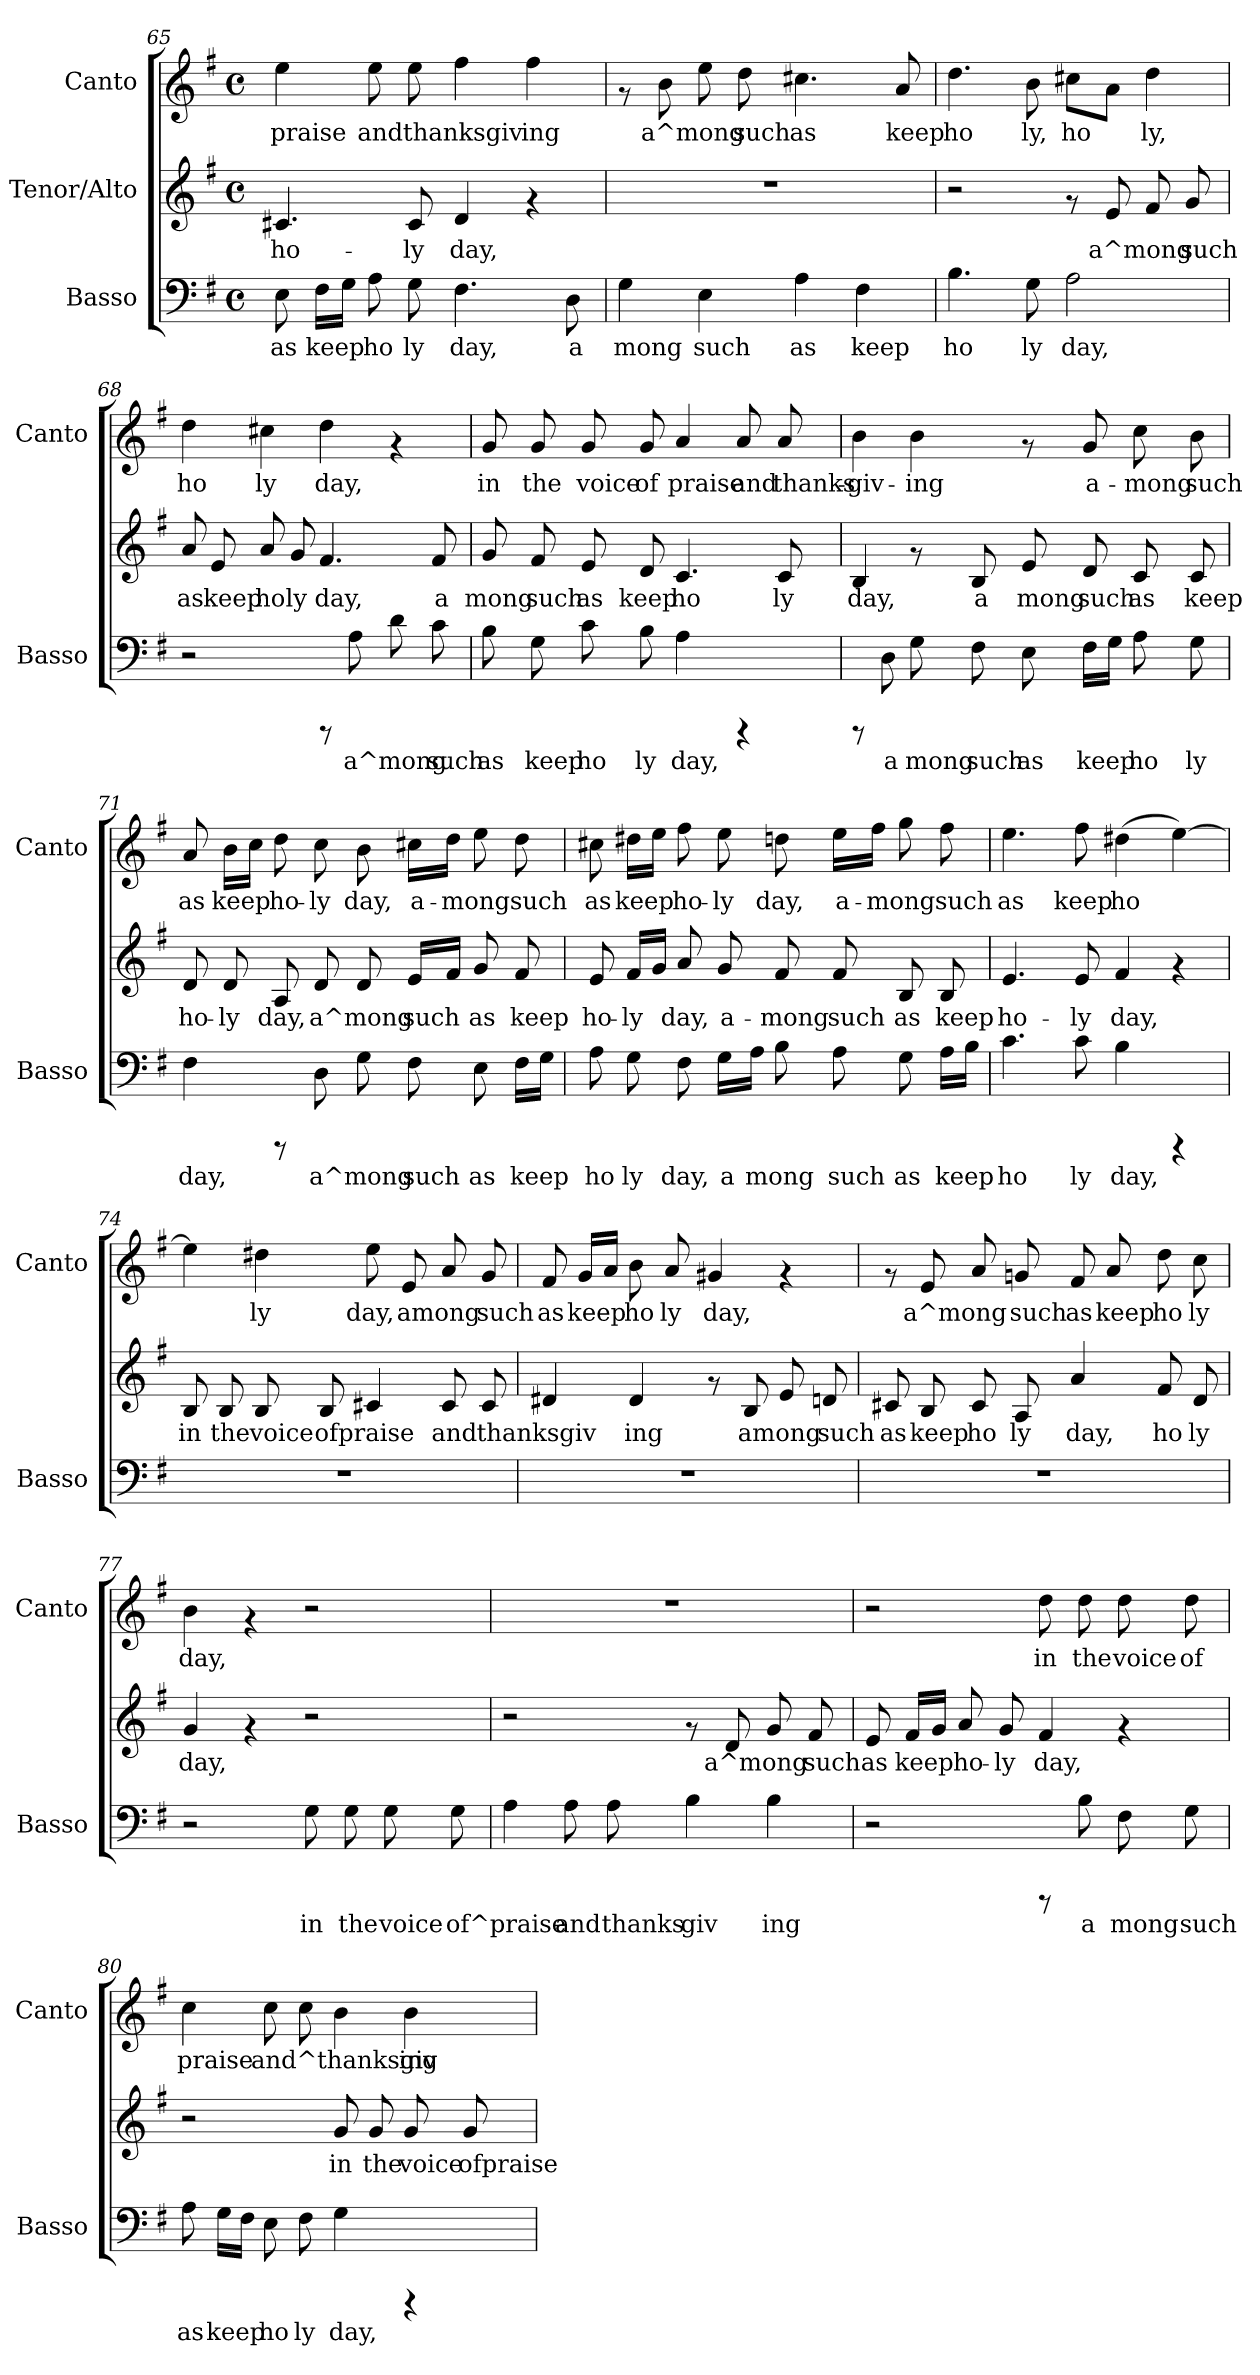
**kern	**text	**kern	**text	**kern	**text
*part3	*part3	*part2	*part2	*part1	*part1
*staff3	*staff3	*staff2	*staff2	*staff1	*staff1
*I"Basso	*	*I"Tenor/Alto	*	*I"Canto	*
*I'Basso	*	*	*	*I'Canto	*
*clefF4	*	*clefG2	*	*clefG2	*
*k[f#]	*	*k[f#]	*	*k[f#]	*
*G:	*	*G:	*	*G:	*
*M4/4	*	*M4/4	*	*M4/4	*
*met(c)	*	*met(c)	*	*met(c)	*
=65	=65	=65	=65	=65	=65
!	!LO:LY:b:cj	!	!LO:LY:b:cj	!	!LO:LY:b:cj
8E\	as	4.c#X/	ho-	4ee\	praise
!	!LO:LY:b:cj	!	!	!	!
16F#\L	keep	.	.	.	.
!	!LO:LY:b:cj	!	!	!	!
16G\J	.	.	.	.	.
!	!LO:LY:b:cj	!	!	!	!LO:LY:b:cj
8A\	ho	.	.	8ee\	and
!	!LO:LY:b:cj	!	!LO:LY:b:cj	!	!LO:LY:b:cj
8G\	ly	8c#/	-ly	8ee\	thanksgiv-
!	!LO:LY:b:cj	!	!LO:LY:b:cj	!	!LO:LY:b:cj
4.F#\	day,	4d/	day,	4ff#\	--
!	!	!	!	!	!LO:LY:b:cj
.	.	4rf	.	4ff#\	-ing
!	!LO:LY:b:cj	!	!	!	!
8D\	a	.	.	.	.
!!LO:LB:g=z
=66	=66	=66	=66	=66	=66
!	!LO:LY:b:cj	!	!	!	!
4G\	mong	1r	.	8rf	.
!	!	!	!	!	!LO:LY:b:cj
.	.	.	.	8b\	a^mong
!	!LO:LY:b:cj	!	!	!	!LO:LY:b:cj
4E\	such	.	.	8ee\	.
!	!	!	!	!	!LO:LY:b:cj
.	.	.	.	8dd\	such
!	!LO:LY:b:cj	!	!	!	!LO:LY:b:cj
4A\	as	.	.	4.cc#X\	as
!	!LO:LY:b:cj	!	!	!	!
4F#\	keep	.	.	.	.
!	!	!	!	!	!LO:LY:b:cj
.	.	.	.	8a/	keep
=67	=67	=67	=67	=67	=67
!	!LO:LY:b:cj	!	!	!	!LO:LY:b:cj
4.B\	ho	2r	.	4.dd\	ho
!	!LO:LY:b:cj	!	!	!	!LO:LY:b:cj
8G\	ly	.	.	8b\	ly,
!	!LO:LY:b:cj	!	!	!	!LO:LY:b:cj
2A\	day,	8rf	.	8cc#X\L	ho
!	!	!	!LO:LY:b:cj	!	!LO:LY:b:cj
.	.	8e/	a^mong	8a\J	.
!	!	!	!LO:LY:b:cj	!	!LO:LY:b:cj
.	.	8f#/	.	4dd\	ly,
!	!	!	!LO:LY:b:cj	!	!
.	.	8g/	such	.	.
=68	=68	=68	=68	=68	=68
!	!	!	!LO:LY:b:cj	!	!LO:LY:b:cj
2r	.	8a/	as	4dd\	ho
!	!	!	!LO:LY:b:cj	!	!
.	.	8e/	keep	.	.
!	!	!	!LO:LY:b:cj	!	!LO:LY:b:cj
.	.	8a/	ho	4cc#X\	ly
!	!	!	!LO:LY:b:cj	!	!
.	.	8g/	ly	.	.
!	!	!	!LO:LY:b:cj	!	!LO:LY:b:cj
8rCCC	.	4.f#/	day,	4dd\	day,
!	!LO:LY:b:cj	!	!	!	!
8A\	a^mong	.	.	.	.
!	!LO:LY:b:cj	!	!	!	!
8d\	.	.	.	4rf	.
!	!LO:LY:b:cj	!	!LO:LY:b:cj	!	!
8c\	such	8f#/	a	.	.
!!LO:LB:g=z
=69	=69	=69	=69	=69	=69
!	!LO:LY:b:cj	!	!LO:LY:b:cj	!	!LO:LY:b:cj
8B\	as	8g/	mong	8g/	in
!	!LO:LY:b:cj	!	!LO:LY:b:cj	!	!LO:LY:b:cj
8G\	keep	8f#/	such	8g/	the
!	!LO:LY:b:cj	!	!LO:LY:b:cj	!	!LO:LY:b:cj
8c\	ho	8e/	as	8g/	voice
!	!LO:LY:b:cj	!	!LO:LY:b:cj	!	!LO:LY:b:cj
8B\	ly	8d/	keep	8g/	of
!	!LO:LY:b:cj	!	!LO:LY:b:cj	!	!LO:LY:b:cj
4A\	day,	4.c/	ho	4a/	praise
!	!	!	!	!	!LO:LY:b:cj
4rCCC	.	.	.	8a/	and
!	!	!	!LO:LY:b:cj	!	!LO:LY:b:cj
.	.	8c/	ly	8a/	thanks-
=70	=70	=70	=70	=70	=70
!	!	!	!LO:LY:b:cj	!	!LO:LY:b:cj
8rCCC	.	4B/	day,	4b\	-giv-
!	!LO:LY:b:cj	!	!	!	!
8D\	a	.	.	.	.
!	!LO:LY:b:cj	!	!	!	!LO:LY:b:cj
8G\	mong	8rf	.	4b\	-ing
!	!LO:LY:b:cj	!	!LO:LY:b:cj	!	!
8F#\	such	8B/	a	.	.
!	!LO:LY:b:cj	!	!LO:LY:b:cj	!	!
8E\	as	8e/	mong	8rf	.
!	!LO:LY:b:cj	!	!LO:LY:b:cj	!	!LO:LY:b:cj
16F#\L	keep	8d/	such	8g/	a-
!	!LO:LY:b:cj	!	!	!	!
16G\J	.	.	.	.	.
!	!LO:LY:b:cj	!	!LO:LY:b:cj	!	!LO:LY:b:cj
8A\	ho	8c/	as	8cc\	-mong
!	!LO:LY:b:cj	!	!LO:LY:b:cj	!	!LO:LY:b:cj
8G\	ly	8c/	keep	8b\	such
!!LO:LB:g=z
=71	=71	=71	=71	=71	=71
!	!LO:LY:b:cj	!	!LO:LY:b:cj	!	!LO:LY:b:cj
4F#\	day,	8d/	ho-	8a/	as
!	!	!	!LO:LY:b:cj	!	!LO:LY:b:cj
.	.	8d/	-ly	16b\L	keep
!	!	!	!	!	!LO:LY:b:cj
.	.	.	.	16cc\J	.
!	!	!	!LO:LY:b:cj	!	!LO:LY:b:cj
8rCCC	.	8A/	day,	8dd\	ho-
!	!LO:LY:b:cj	!	!LO:LY:b:cj	!	!LO:LY:b:cj
8D\	a^mong	8d/	a^mong	8cc\	-ly
!	!LO:LY:b:cj	!	!LO:LY:b:cj	!	!LO:LY:b:cj
8G\	.	8d/	.	8b\	day,
!	!LO:LY:b:cj	!	!LO:LY:b:cj	!	!LO:LY:b:cj
8F#\	such	16e/L	such	16cc#X\L	a-
!	!	!	!LO:LY:b:cj	!	!LO:LY:b:cj
.	.	16f#/J	.	16dd\J	-mong
!	!LO:LY:b:cj	!	!LO:LY:b:cj	!	!LO:LY:b:cj
8E\	as	8g/	as	8ee\	.
!	!LO:LY:b:cj	!	!LO:LY:b:cj	!	!LO:LY:b:cj
16F#\L	keep	8f#/	keep	8dd\	such
!	!LO:LY:b:cj	!	!	!	!
16G\J	.	.	.	.	.
=72	=72	=72	=72	=72	=72
!	!LO:LY:b:cj	!	!LO:LY:b:cj	!	!LO:LY:b:cj
8A\	ho	8e/	ho-	8cc#X\	as
!	!LO:LY:b:cj	!	!LO:LY:b:cj	!	!LO:LY:b:cj
8G\	ly	16f#/L	-ly	16dd#X\L	keep
!	!	!	!LO:LY:b:cj	!	!LO:LY:b:cj
.	.	16g/J	.	16ee\J	.
!	!LO:LY:b:cj	!	!LO:LY:b:cj	!	!LO:LY:b:cj
8F#\	day,	8a/	day,	8ff#\	ho-
!	!LO:LY:b:cj	!	!LO:LY:b:cj	!	!LO:LY:b:cj
16G\L	a	8g/	a-	8ee\	-ly
!	!LO:LY:b:cj	!	!	!	!
16A\J	mong	.	.	.	.
!	!LO:LY:b:cj	!	!LO:LY:b:cj	!	!LO:LY:b:cj
8B\	.	8f#/	-mong	8ddn\	day,
!	!LO:LY:b:cj	!	!LO:LY:b:cj	!	!LO:LY:b:cj
8A\	such	8f#/	such	16ee\L	a-
!	!	!	!	!	!LO:LY:b:cj
.	.	.	.	16ff#\J	-mong
!	!LO:LY:b:cj	!	!LO:LY:b:cj	!	!LO:LY:b:cj
8G\	as	8B/	as	8gg\	.
!	!LO:LY:b:cj	!	!LO:LY:b:cj	!	!LO:LY:b:cj
16A\L	keep	8B/	keep	8ff#\	such
!	!LO:LY:b:cj	!	!	!	!
16B\J	.	.	.	.	.
=73	=73	=73	=73	=73	=73
!	!LO:LY:b:cj	!	!LO:LY:b:cj	!	!LO:LY:b:cj
4.c\	ho	4.e/	ho-	4.ee\	as
!	!LO:LY:b:cj	!	!LO:LY:b:cj	!	!LO:LY:b:cj
8c\	ly	8e/	-ly	8ff#\	keep
!	!LO:LY:b:cj	!	!LO:LY:b:cj	!	!LO:LY:b:cj
4B\	day,	4f#/	day,	(>4dd#X\	ho-
!	!	!	!	!	!LO:LY:b:cj
4rCCC	.	4rf	.	[<4ee\)	--
!!LO:LB:g=z
=74	=74	=74	=74	=74	=74
!	!	!	!LO:LY:b:cj	!	!LO:LY:b:cj
1r	.	8B/	in	4ee\]	--
!	!	!	!LO:LY:b:cj	!	!
.	.	8B/	the	.	.
!	!	!	!LO:LY:b:cj	!	!LO:LY:b:cj
.	.	8B/	voice	4dd#X\	-ly
!	!	!	!LO:LY:b:cj	!	!
.	.	8B/	ofpraise	.	.
!	!	!	!LO:LY:b:cj	!	!LO:LY:b:cj
.	.	4c#X/	.	8ee\	day,
!	!	!	!	!	!LO:LY:b:cj
.	.	.	.	8e/	among
!	!	!	!LO:LY:b:cj	!	!LO:LY:b:cj
.	.	8c#/	and	8a/	.
!	!	!	!LO:LY:b:cj	!	!LO:LY:b:cj
.	.	8c#/	thanksgiv	8g/	such
=75	=75	=75	=75	=75	=75
!	!	!	!LO:LY:b:cj	!	!LO:LY:b:cj
1r	.	4d#X/	.	8f#/	as
!	!	!	!	!	!LO:LY:b:cj
.	.	.	.	16g/L	keep
!	!	!	!	!	!LO:LY:b:cj
.	.	.	.	16a/J	.
!	!	!	!LO:LY:b:cj	!	!LO:LY:b:cj
.	.	4d#/	ing	8b\	ho
!	!	!	!	!	!LO:LY:b:cj
.	.	.	.	8a/	ly
!	!	!	!	!	!LO:LY:b:cj
.	.	8rf	.	4g#X/	day,
!	!	!	!LO:LY:b:cj	!	!
.	.	8B/	among	.	.
!	!	!	!LO:LY:b:cj	!	!
.	.	8e/	.	4rf	.
!	!	!	!LO:LY:b:cj	!	!
.	.	8dn/	such	.	.
=76	=76	=76	=76	=76	=76
!	!	!	!LO:LY:b:cj	!	!
1r	.	8c#X/	as	8rf	.
!	!	!	!LO:LY:b:cj	!	!LO:LY:b:cj
.	.	8B/	keep	8e/	a^mong
!	!	!	!LO:LY:b:cj	!	!LO:LY:b:cj
.	.	8c#/	ho	8a/	.
!	!	!	!LO:LY:b:cj	!	!LO:LY:b:cj
.	.	8A/	ly	8gn/	such
!	!	!	!LO:LY:b:cj	!	!LO:LY:b:cj
.	.	4a/	day,	8f#/	as
!	!	!	!	!	!LO:LY:b:cj
.	.	.	.	8a/	keep
!	!	!	!LO:LY:b:cj	!	!LO:LY:b:cj
.	.	8f#/	ho	8dd\	ho
!	!	!	!LO:LY:b:cj	!	!LO:LY:b:cj
.	.	8d/	ly	8cc\	ly
!!LO:PB:g=z
=77	=77	=77	=77	=77	=77
!	!	!	!LO:LY:b:cj	!	!LO:LY:b:cj
2r	.	4g/	day,	4b\	day,
.	.	4rf	.	4rf	.
!	!LO:LY:b:cj	!	!	!	!
8G\	in	2r	.	2r	.
!	!LO:LY:b:cj	!	!	!	!
8G\	the	.	.	.	.
!	!LO:LY:b:cj	!	!	!	!
8G\	voice	.	.	.	.
!	!LO:LY:b:cj	!	!	!	!
8G\	of^praise	.	.	.	.
=78	=78	=78	=78	=78	=78
!	!LO:LY:b:cj	!	!	!	!
4A\	.	2r	.	1r	.
!	!LO:LY:b:cj	!	!	!	!
8A\	and	.	.	.	.
!	!LO:LY:b:cj	!	!	!	!
8A\	thanks	.	.	.	.
!	!LO:LY:b:cj	!	!	!	!
4B\	giv	8rf	.	.	.
!	!	!	!LO:LY:b:cj	!	!
.	.	8d/	a^mong-	.	.
!	!LO:LY:b:cj	!	!LO:LY:b:cj	!	!
4B\	ing	8g/	--	.	.
!	!	!	!LO:LY:b:cj	!	!
.	.	8f#/	-such	.	.
=79	=79	=79	=79	=79	=79
!	!	!	!LO:LY:b:cj	!	!
2r	.	8e/	as	2r	.
!	!	!	!LO:LY:b:cj	!	!
.	.	16f#/L	keep	.	.
!	!	!	!LO:LY:b:cj	!	!
.	.	16g/J	.	.	.
!	!	!	!LO:LY:b:cj	!	!
.	.	8a/	ho-	.	.
!	!	!	!LO:LY:b:cj	!	!
.	.	8g/	-ly	.	.
!	!	!	!LO:LY:b:cj	!	!LO:LY:b:cj
8rCCC	.	4f#/	day,	8dd\	in
!	!LO:LY:b:cj	!	!	!	!LO:LY:b:cj
8B\	a	.	.	8dd\	the
!	!LO:LY:b:cj	!	!	!	!LO:LY:b:cj
8F#\	mong	4rf	.	8dd\	voice
!	!LO:LY:b:cj	!	!	!	!LO:LY:b:cj
8G\	such	.	.	8dd\	of
!!LO:LB:g=z
=80	=80	=80	=80	=80	=80
!	!LO:LY:b:cj	!	!	!	!LO:LY:b:cj
8A\	as	2r	.	4cc\	praise
!	!LO:LY:b:cj	!	!	!	!
16G\L	keep	.	.	.	.
!	!LO:LY:b:cj	!	!	!	!
16F#\J	.	.	.	.	.
!	!LO:LY:b:cj	!	!	!	!LO:LY:b:cj
8E\	ho	.	.	8cc\	and^thanksgiv
!	!LO:LY:b:cj	!	!	!	!LO:LY:b:cj
8F#\	ly	.	.	8cc\	.
!	!LO:LY:b:cj	!	!LO:LY:b:cj	!	!LO:LY:b:cj
4G\	day,	8g/	in	4b\	.
!	!	!	!LO:LY:b:cj	!	!
.	.	8g/	the	.	.
!	!	!	!LO:LY:b:cj	!	!LO:LY:b:cj
4rCCC	.	8g/	voice	4b\	ing
!	!	!	!LO:LY:b:cj	!	!
.	.	8g/	ofpraise	.	.
=	=	=	=	=	=
*-	*-	*-	*-	*-	*-
